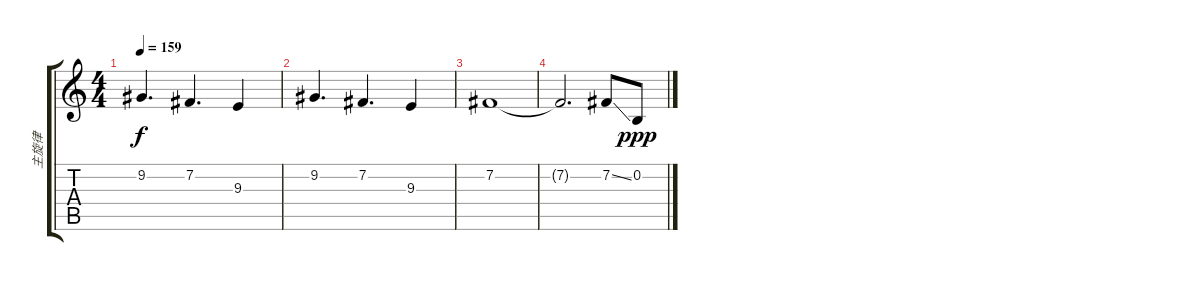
\track ("主旋律" "主旋律") {instrument fx5brightness}
\staff {score tabs}
\tuning (E4 B3 G3 D3 A2 E2) {hide}
\ts (4 4)
\tempo 159
\clef g2
\ks c
9.2.4{d dy f} 7.2.4{d} 9.3.4 |
9.2.4{d} 7.2.4{d} 9.3.4 |
7.2.1 |
7.2{t}.2{d} 7.2{ss}.8 0.2.8{dy ppp}
